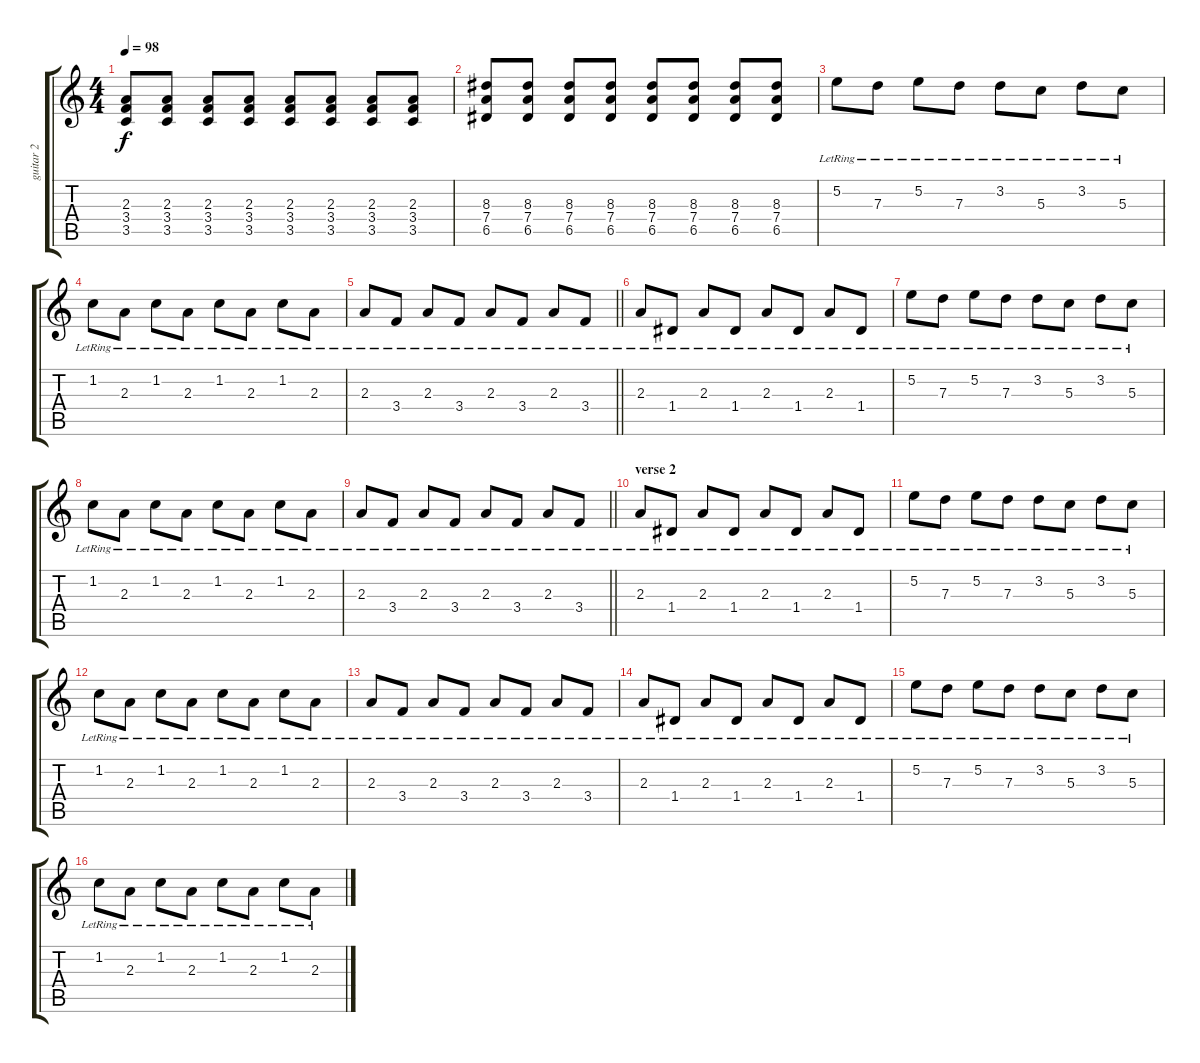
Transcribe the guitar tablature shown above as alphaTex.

\track ("guitar 2" "guitar 2") {instrument electricguitarjazz}
\staff {score tabs}
\tuning (E4 B3 G3 D3 A2 E2) {hide}
\ts (4 4)
\tempo 98
\clef g2
\ks c
(2.3 3.4 3.5).8{dy f} (2.3 3.4 3.5).8 (2.3 3.4 3.5).8 (2.3 3.4 3.5).8 (2.3 3.4 3.5).8 (2.3 3.4 3.5).8 (2.3 3.4 3.5).8 (2.3 3.4 3.5).8 |
(8.3 7.4 6.5).8 (8.3 7.4 6.5).8 (8.3 7.4 6.5).8 (8.3 7.4 6.5).8 (8.3 7.4 6.5).8 (8.3 7.4 6.5).8 (8.3 7.4 6.5).8 (8.3 7.4 6.5).8 |
5.2{lr}.8{volume 11 instrument electricguitarjazz} 7.3{lr}.8 5.2{lr}.8 7.3{lr}.8 3.2{lr}.8 5.3{lr}.8 3.2{lr}.8 5.3{lr}.8 |
1.2{lr}.8 2.3{lr}.8 1.2{lr}.8 2.3{lr}.8 1.2{lr}.8 2.3{lr}.8 1.2{lr}.8 2.3{lr}.8 |
\barLineRight lightlight
2.3{lr}.8 3.4{lr}.8 2.3{lr}.8 3.4{lr}.8 2.3{lr}.8 3.4{lr}.8 2.3{lr}.8 3.4{lr}.8 |
2.3{lr}.8 1.4{lr}.8 2.3{lr}.8 1.4{lr}.8 2.3{lr}.8 1.4{lr}.8 2.3{lr}.8 1.4{lr}.8 |
5.2{lr}.8 7.3{lr}.8 5.2{lr}.8 7.3{lr}.8 3.2{lr}.8 5.3{lr}.8 3.2{lr}.8 5.3{lr}.8 |
1.2{lr}.8 2.3{lr}.8 1.2{lr}.8 2.3{lr}.8 1.2{lr}.8 2.3{lr}.8 1.2{lr}.8 2.3{lr}.8 |
\barLineRight lightlight
2.3{lr}.8 3.4{lr}.8 2.3{lr}.8 3.4{lr}.8 2.3{lr}.8 3.4{lr}.8 2.3{lr}.8 3.4{lr}.8 |
\section ("" "verse 2")
2.3{lr}.8 1.4{lr}.8 2.3{lr}.8 1.4{lr}.8 2.3{lr}.8 1.4{lr}.8 2.3{lr}.8 1.4{lr}.8 |
5.2{lr}.8 7.3{lr}.8 5.2{lr}.8 7.3{lr}.8 3.2{lr}.8 5.3{lr}.8 3.2{lr}.8 5.3{lr}.8 |
1.2{lr}.8 2.3{lr}.8 1.2{lr}.8 2.3{lr}.8 1.2{lr}.8 2.3{lr}.8 1.2{lr}.8 2.3{lr}.8 |
2.3{lr}.8 3.4{lr}.8 2.3{lr}.8 3.4{lr}.8 2.3{lr}.8 3.4{lr}.8 2.3{lr}.8 3.4{lr}.8 |
2.3{lr}.8 1.4{lr}.8 2.3{lr}.8 1.4{lr}.8 2.3{lr}.8 1.4{lr}.8 2.3{lr}.8 1.4{lr}.8 |
5.2{lr}.8 7.3{lr}.8 5.2{lr}.8 7.3{lr}.8 3.2{lr}.8 5.3{lr}.8 3.2{lr}.8 5.3{lr}.8 |
1.2{lr}.8 2.3{lr}.8 1.2{lr}.8 2.3{lr}.8 1.2{lr}.8 2.3{lr}.8 1.2{lr}.8 2.3{lr}.8
